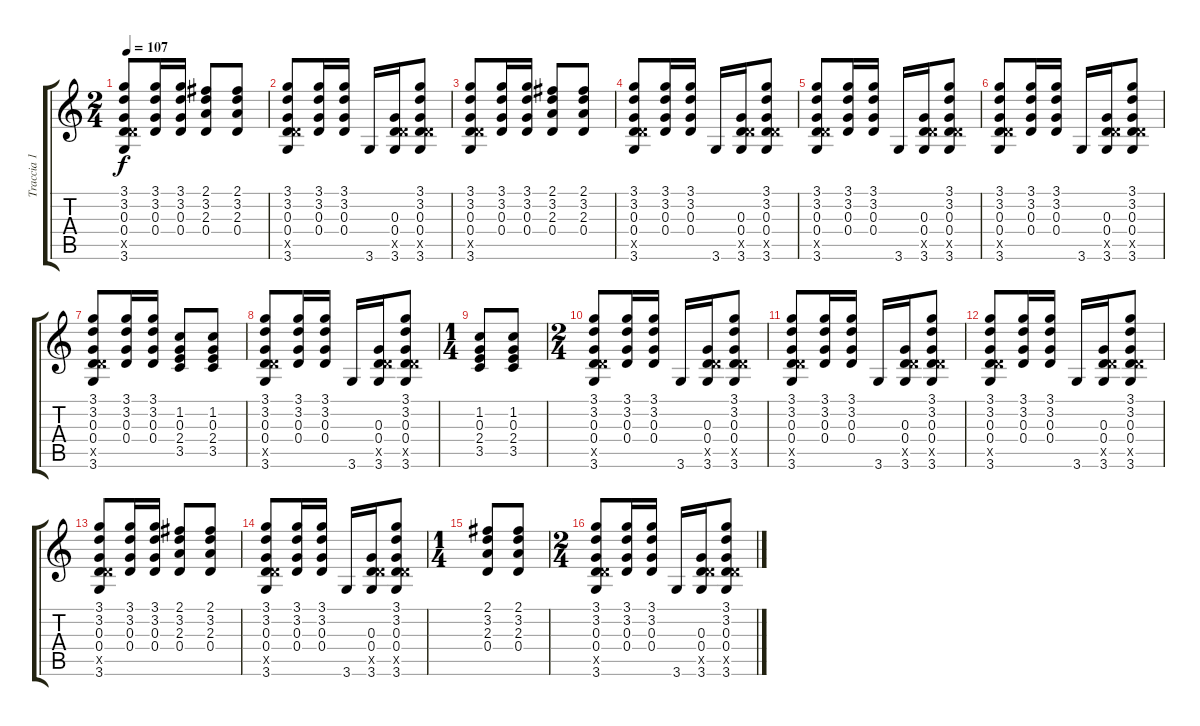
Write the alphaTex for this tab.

\track ("Traccia 1" "Traccia 1") {instrument acousticguitarsteel}
\staff {score tabs}
\tuning (E4 B3 G3 D3 A2 E2) {hide}
\ts (2 4)
\tempo 107
\clef g2
\ks c
(3.1 3.2 0.3 0.4 5.5{x} 3.6).8{dy f} (3.1 3.2 0.3 0.4).16 (3.1 3.2 0.3 0.4).16 (2.1 3.2 2.3 0.4).8 (2.1 3.2 2.3 0.4).8 |
(3.1 3.2 0.3 0.4 5.5{x} 3.6).8 (3.1 3.2 0.3 0.4).16 (3.1 3.2 0.3 0.4).16 3.6.16 (0.3 0.4 5.5{x} 3.6).16 (3.1 3.2 0.3 0.4 5.5{x} 3.6).8 |
(3.1 3.2 0.3 0.4 5.5{x} 3.6).8 (3.1 3.2 0.3 0.4).16 (3.1 3.2 0.3 0.4).16 (2.1 3.2 2.3 0.4).8 (2.1 3.2 2.3 0.4).8 |
(3.1 3.2 0.3 0.4 5.5{x} 3.6).8 (3.1 3.2 0.3 0.4).16 (3.1 3.2 0.3 0.4).16 3.6.16 (0.3 0.4 5.5{x} 3.6).16 (3.1 3.2 0.3 0.4 5.5{x} 3.6).8 |
(3.1 3.2 0.3 0.4 5.5{x} 3.6).8 (3.1 3.2 0.3 0.4).16 (3.1 3.2 0.3 0.4).16 3.6.16 (0.3 0.4 5.5{x} 3.6).16 (3.1 3.2 0.3 0.4 5.5{x} 3.6).8 |
(3.1 3.2 0.3 0.4 5.5{x} 3.6).8 (3.1 3.2 0.3 0.4).16 (3.1 3.2 0.3 0.4).16 3.6.16 (0.3 0.4 5.5{x} 3.6).16 (3.1 3.2 0.3 0.4 5.5{x} 3.6).8 |
(3.1 3.2 0.3 0.4 5.5{x} 3.6).8 (3.1 3.2 0.3 0.4).16 (3.1 3.2 0.3 0.4).16 (1.2 0.3 2.4 3.5).8 (1.2 0.3 2.4 3.5).8 |
(3.1 3.2 0.3 0.4 5.5{x} 3.6).8 (3.1 3.2 0.3 0.4).16 (3.1 3.2 0.3 0.4).16 3.6.16 (0.3 0.4 5.5{x} 3.6).16 (3.1 3.2 0.3 0.4 5.5{x} 3.6).8 |
\ts (1 4)
(1.2 0.3 2.4 3.5).8 (1.2 0.3 2.4 3.5).8 |
\ts (2 4)
(3.1 3.2 0.3 0.4 5.5{x} 3.6).8 (3.1 3.2 0.3 0.4).16 (3.1 3.2 0.3 0.4).16 3.6.16 (0.3 0.4 5.5{x} 3.6).16 (3.1 3.2 0.3 0.4 5.5{x} 3.6).8 |
(3.1 3.2 0.3 0.4 5.5{x} 3.6).8 (3.1 3.2 0.3 0.4).16 (3.1 3.2 0.3 0.4).16 3.6.16 (0.3 0.4 5.5{x} 3.6).16 (3.1 3.2 0.3 0.4 5.5{x} 3.6).8 |
(3.1 3.2 0.3 0.4 5.5{x} 3.6).8 (3.1 3.2 0.3 0.4).16 (3.1 3.2 0.3 0.4).16 3.6.16 (0.3 0.4 5.5{x} 3.6).16 (3.1 3.2 0.3 0.4 5.5{x} 3.6).8 |
(3.1 3.2 0.3 0.4 5.5{x} 3.6).8 (3.1 3.2 0.3 0.4).16 (3.1 3.2 0.3 0.4).16 (2.1 3.2 2.3 0.4).8 (2.1 3.2 2.3 0.4).8 |
(3.1 3.2 0.3 0.4 5.5{x} 3.6).8 (3.1 3.2 0.3 0.4).16 (3.1 3.2 0.3 0.4).16 3.6.16 (0.3 0.4 5.5{x} 3.6).16 (3.1 3.2 0.3 0.4 5.5{x} 3.6).8 |
\ts (1 4)
(2.1 3.2 2.3 0.4).8 (2.1 3.2 2.3 0.4).8 |
\ts (2 4)
(3.1 3.2 0.3 0.4 5.5{x} 3.6).8 (3.1 3.2 0.3 0.4).16 (3.1 3.2 0.3 0.4).16 3.6.16 (0.3 0.4 5.5{x} 3.6).16 (3.1 3.2 0.3 0.4 5.5{x} 3.6).8
